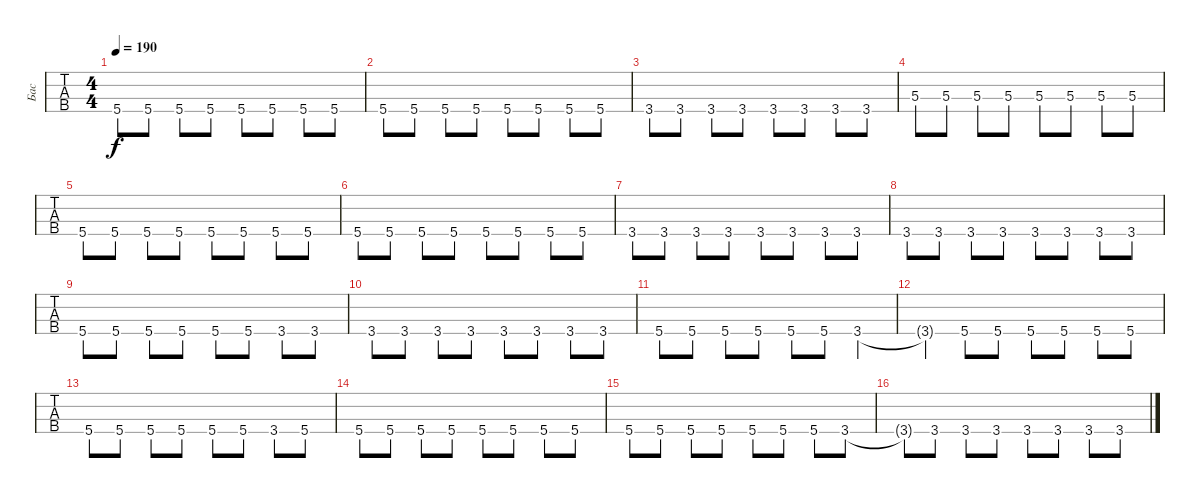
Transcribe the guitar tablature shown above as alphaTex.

\track ("Бас" "Бас") {instrument electricbassfinger}
\staff {tabs}
\tuning (G2 D2 A1 E1) {hide}
\ts (4 4)
\tempo 190
\clef f4
\ks c
5.4.8{dy f} 5.4.8 5.4.8 5.4.8 5.4.8 5.4.8 5.4.8 5.4.8 |
5.4.8 5.4.8 5.4.8 5.4.8 5.4.8 5.4.8 5.4.8 5.4.8 |
3.4.8 3.4.8 3.4.8 3.4.8 3.4.8 3.4.8 3.4.8 3.4.8 |
5.3.8 5.3.8 5.3.8 5.3.8 5.3.8 5.3.8 5.3.8 5.3.8 |
5.4.8 5.4.8 5.4.8 5.4.8 5.4.8 5.4.8 5.4.8 5.4.8 |
5.4.8 5.4.8 5.4.8 5.4.8 5.4.8 5.4.8 5.4.8 5.4.8 |
3.4.8 3.4.8 3.4.8 3.4.8 3.4.8 3.4.8 3.4.8 3.4.8 |
3.4.8 3.4.8 3.4.8 3.4.8 3.4.8 3.4.8 3.4.8 3.4.8 |
5.4.8 5.4.8 5.4.8 5.4.8 5.4.8 5.4.8 3.4.8 3.4.8 |
3.4.8 3.4.8 3.4.8 3.4.8 3.4.8 3.4.8 3.4.8 3.4.8 |
5.4.8 5.4.8 5.4.8 5.4.8 5.4.8 5.4.8 3.4.4 |
3.4{t}.4 5.4.8 5.4.8 5.4.8 5.4.8 5.4.8 5.4.8 |
5.4.8 5.4.8 5.4.8 5.4.8 5.4.8 5.4.8 3.4.8 5.4.8 |
5.4.8 5.4.8 5.4.8 5.4.8 5.4.8 5.4.8 5.4.8 5.4.8 |
5.4.8 5.4.8 5.4.8 5.4.8 5.4.8 5.4.8 5.4.8 3.4.8 |
3.4{t}.8 3.4.8 3.4.8 3.4.8 3.4.8 3.4.8 3.4.8 3.4.8
